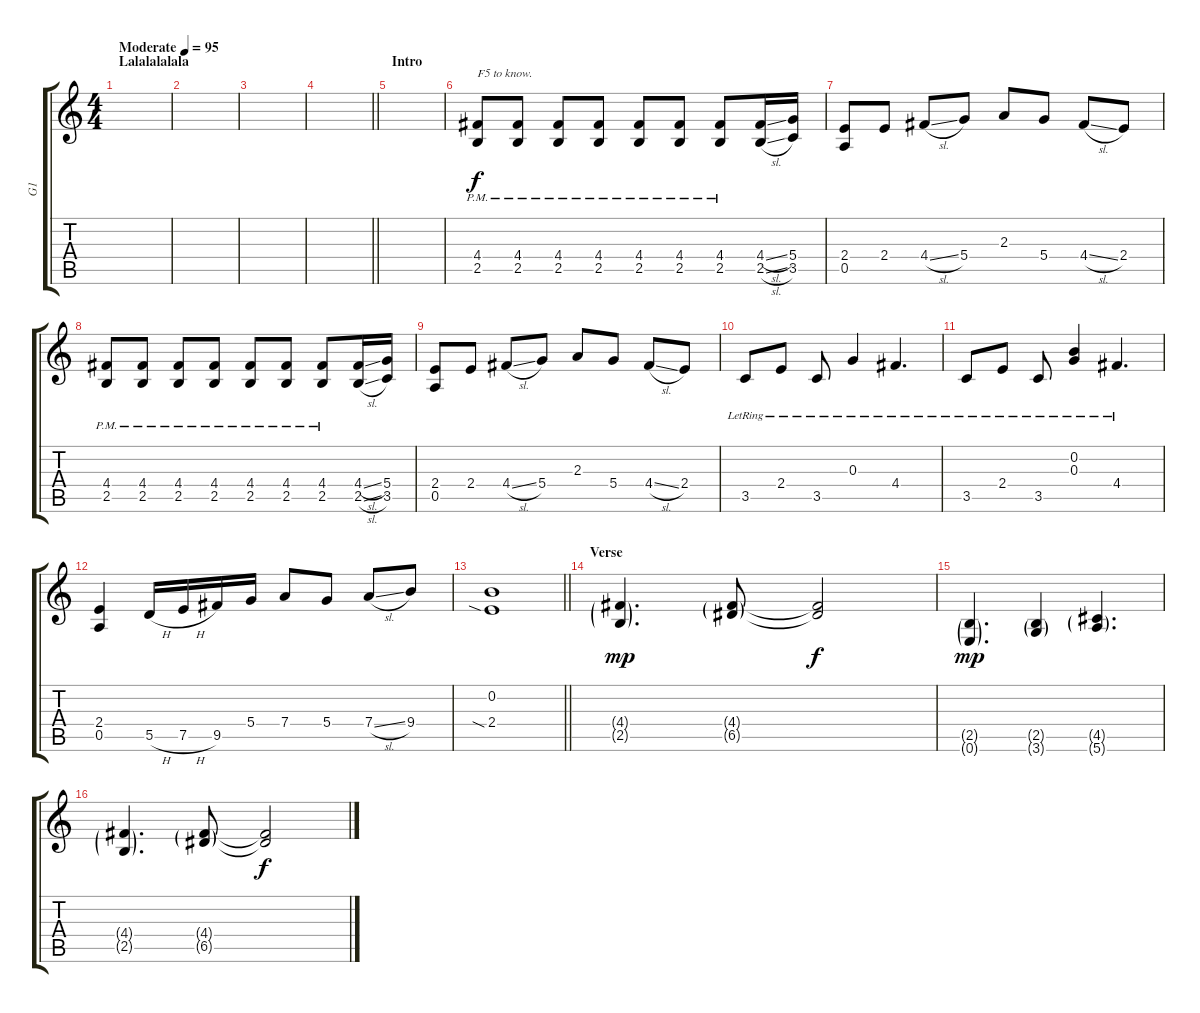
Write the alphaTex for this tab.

\track ("G1" "G1") {instrument overdrivenguitar}
\staff {score tabs}
\tuning (E4 B3 G3 D3 A2 E2) {hide}
\ts (4 4)
\section ("" "Lalalalalala")
\tempo (95 "Moderate")
\clef g2
\ks c
|
|
|
\barLineRight lightlight
|
\section ("" "Intro")
|
(4.4{pm} 2.5{pm}).8{txt "F5 to know."} (4.4{pm} 2.5{pm}).8 (4.4{pm} 2.5{pm}).8 (4.4{pm} 2.5{pm}).8 (4.4{pm} 2.5{pm}).8 (4.4{pm} 2.5{pm}).8 (4.4{pm} 2.5{pm}).8 (4.4{sl} 2.5{sl}).16 (5.4 3.5).16 |
(2.4 0.5).8 2.4.8 4.4{sl}.8 5.4.8 2.3.8 5.4.8 4.4{sl}.8 2.4.8 |
(4.4{pm} 2.5{pm}).8 (4.4{pm} 2.5{pm}).8 (4.4{pm} 2.5{pm}).8 (4.4{pm} 2.5{pm}).8 (4.4{pm} 2.5{pm}).8 (4.4{pm} 2.5{pm}).8 (4.4{pm} 2.5{pm}).8 (4.4{sl} 2.5{sl}).16 (5.4 3.5).16 |
(2.4 0.5).8 2.4.8 4.4{sl}.8 5.4.8 2.3.8 5.4.8 4.4{sl}.8 2.4.8 |
3.5{lr}.8 2.4{lr}.8 3.5{lr}.8 0.3{lr}.4 4.4{lr}.4{d} |
3.5{lr}.8 2.4{lr}.8 3.5{lr}.8 (0.2{lr} 0.3{lr}).4 4.4{lr}.4{d} |
(2.4 0.5).4 5.5{h}.16 7.5{h}.16 9.5.16 5.4.16 7.4.8 5.4.8 7.4{sl}.8 9.4.8 |
\barLineRight lightlight
(0.2 2.4{sia}).1 |
\section ("" "Verse")
(4.4{g} 2.5{g}).4{d dy mp} (4.4{g} 6.5{g}).8 (4.4{t} 6.5{t}).2{dy f} |
(2.5{g} 0.6{g}).4{d dy mp} (2.5{g} 3.6{g}).4 (4.5{g} 5.6{g}).4{d} |
(4.4{g} 2.5{g}).4{d} (4.4{g} 6.5{g}).8 (4.4{t} 6.5{t}).2{dy f}
